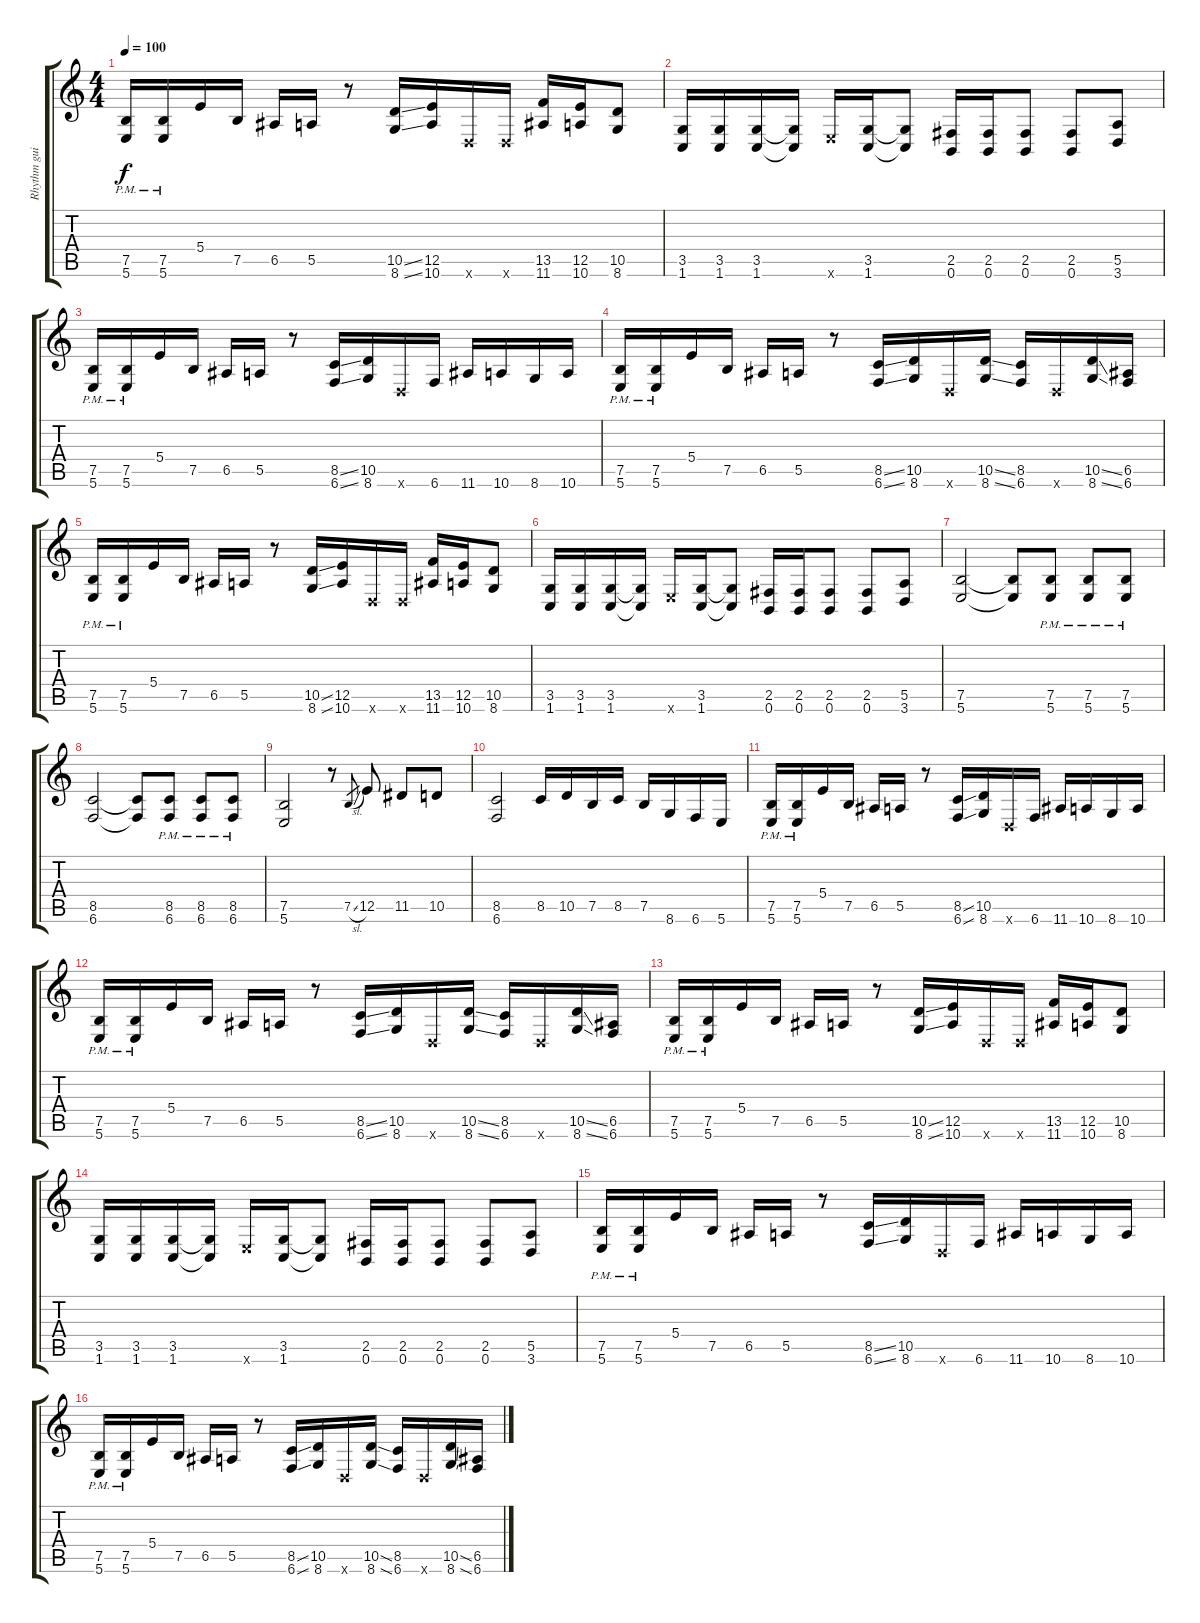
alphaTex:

\track ("Rhythm guitar" "Rhythm gui") {instrument overdrivenguitar}
\staff {score tabs}
\tuning (C4 G3 E3 B2 E2 B1) {hide}
\ts (4 4)
\tempo 100
\clef g2
\ks c
(7.5{pm} 5.6{pm}).16{dy f} (7.5{pm} 5.6{pm}).16 5.4.16 7.5.16 6.5.16 5.5.16 r.8 (10.5{ss} 8.6{ss}).16 (12.5 10.6).16 3.6{x}.16 3.6{x}.16 (13.5 11.6).16 (12.5 10.6).16 (10.5 8.6).8 |
(3.5 1.6).16 (3.5 1.6).16 (3.5 1.6).16 (3.5{t} 1.6{t}).16 5.6{x}.16 (3.5 1.6).16 (3.5{t} 1.6{t}).8 (2.5 0.6).16 (2.5 0.6).16 (2.5 0.6).8 (2.5 0.6).8 (5.5 3.6).8 |
(7.5{pm} 5.6{pm}).16 (7.5{pm} 5.6{pm}).16 5.4.16 7.5.16 6.5.16 5.5.16 r.8 (8.5{ss} 6.6{ss}).16 (10.5 8.6).16 3.6{x}.16 6.6.16 11.6.16 10.6.16 8.6.16 10.6.16 |
(7.5{pm} 5.6{pm}).16 (7.5{pm} 5.6{pm}).16 5.4.16 7.5.16 6.5.16 5.5.16 r.8 (8.5{ss} 6.6{ss}).16 (10.5 8.6).16 3.6{x}.16 (10.5{ss} 8.6{ss}).16 (8.5 6.6).16 3.6{x}.16 (10.5{ss} 8.6{ss}).16 (6.5 6.6).16 |
(7.5{pm} 5.6{pm}).16 (7.5{pm} 5.6{pm}).16 5.4.16 7.5.16 6.5.16 5.5.16 r.8 (10.5{ss} 8.6{ss}).16 (12.5 10.6).16 3.6{x}.16 3.6{x}.16 (13.5 11.6).16 (12.5 10.6).16 (10.5 8.6).8 |
(3.5 1.6).16 (3.5 1.6).16 (3.5 1.6).16 (3.5{t} 1.6{t}).16 5.6{x}.16 (3.5 1.6).16 (3.5{t} 1.6{t}).8 (2.5 0.6).16 (2.5 0.6).16 (2.5 0.6).8 (2.5 0.6).8 (5.5 3.6).8 |
(7.5 5.6).2 (7.5{t} 5.6{t}).8 (7.5{pm} 5.6{pm}).8 (7.5{pm} 5.6{pm}).8 (7.5{pm} 5.6{pm}).8 |
(8.5 6.6).2 (8.5{t} 6.6{t}).8 (8.5{pm} 6.6{pm}).8 (8.5{pm} 6.6{pm}).8 (8.5{pm} 6.6{pm}).8 |
(7.5 5.6).2 r.8 7.5{sl}.8{gr} 12.5.8 11.5.8 10.5.8 |
(8.5 6.6).2 8.5.16 10.5.16 7.5.16 8.5.16 7.5.16 8.6.16 6.6.16 5.6.16 |
(7.5{pm} 5.6{pm}).16 (7.5{pm} 5.6{pm}).16 5.4.16 7.5.16 6.5.16 5.5.16 r.8 (8.5{ss} 6.6{ss}).16 (10.5 8.6).16 3.6{x}.16 6.6.16 11.6.16 10.6.16 8.6.16 10.6.16 |
(7.5{pm} 5.6{pm}).16 (7.5{pm} 5.6{pm}).16 5.4.16 7.5.16 6.5.16 5.5.16 r.8 (8.5{ss} 6.6{ss}).16 (10.5 8.6).16 3.6{x}.16 (10.5{ss} 8.6{ss}).16 (8.5 6.6).16 3.6{x}.16 (10.5{ss} 8.6{ss}).16 (6.5 6.6).16 |
(7.5{pm} 5.6{pm}).16 (7.5{pm} 5.6{pm}).16 5.4.16 7.5.16 6.5.16 5.5.16 r.8 (10.5{ss} 8.6{ss}).16 (12.5 10.6).16 3.6{x}.16 3.6{x}.16 (13.5 11.6).16 (12.5 10.6).16 (10.5 8.6).8 |
(3.5 1.6).16 (3.5 1.6).16 (3.5 1.6).16 (3.5{t} 1.6{t}).16 5.6{x}.16 (3.5 1.6).16 (3.5{t} 1.6{t}).8 (2.5 0.6).16 (2.5 0.6).16 (2.5 0.6).8 (2.5 0.6).8 (5.5 3.6).8 |
(7.5{pm} 5.6{pm}).16 (7.5{pm} 5.6{pm}).16 5.4.16 7.5.16 6.5.16 5.5.16 r.8 (8.5{ss} 6.6{ss}).16 (10.5 8.6).16 3.6{x}.16 6.6.16 11.6.16 10.6.16 8.6.16 10.6.16 |
(7.5{pm} 5.6{pm}).16 (7.5{pm} 5.6{pm}).16 5.4.16 7.5.16 6.5.16 5.5.16 r.8 (8.5{ss} 6.6{ss}).16 (10.5 8.6).16 3.6{x}.16 (10.5{ss} 8.6{ss}).16 (8.5 6.6).16 3.6{x}.16 (10.5{ss} 8.6{ss}).16 (6.5 6.6).16
